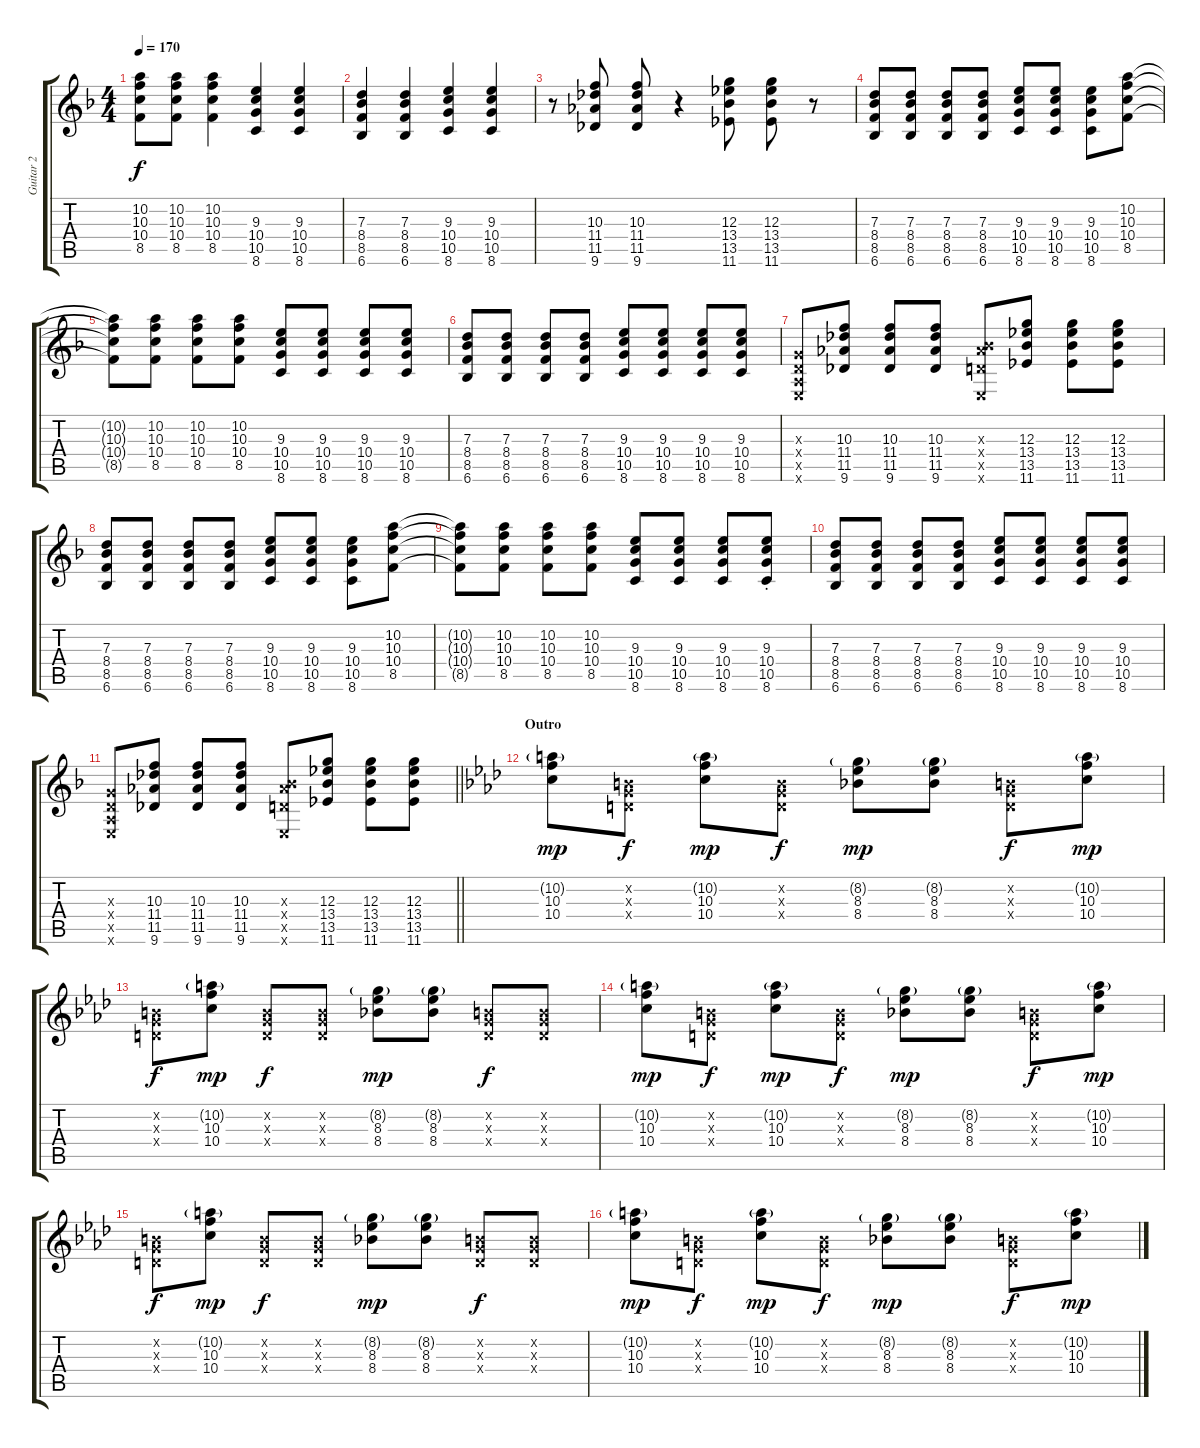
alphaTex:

\track ("Guitar 2" "Guitar 2") {instrument distortionguitar}
\staff {score tabs}
\tuning (E4 B3 G3 D3 A2 E2) {hide}
\ts (4 4)
\tempo 170
\clef g2
\ks f
(10.2{t} 10.3{t} 10.4{t} 8.5{t}).8{dy f} (10.2 10.3 10.4 8.5).8 (10.2 10.3 10.4 8.5).4 (9.3 10.4 10.5 8.6).4 (9.3 10.4 10.5 8.6).4 |
(7.3 8.4 8.5 6.6).4 (7.3 8.4 8.5 6.6).4 (9.3 10.4 10.5 8.6).4 (9.3 10.4 10.5 8.6).4 |
r.8 (10.3 11.4 11.5 9.6).8 (10.3 11.4 11.5 9.6).8 r.4 (12.3 13.4 13.5 11.6).8 (12.3 13.4 13.5 11.6).8 r.8{volume 14} |
(7.3 8.4 8.5 6.6).8 (7.3 8.4 8.5 6.6).8 (7.3 8.4 8.5 6.6).8 (7.3 8.4 8.5 6.6).8 (9.3 10.4 10.5 8.6).8 (9.3 10.4 10.5 8.6).8 (9.3 10.4 10.5 8.6).8 (10.2 10.3 10.4 8.5).8 |
(10.2{t} 10.3{t} 10.4{t} 8.5{t}).8 (10.2 10.3 10.4 8.5).8 (10.2 10.3 10.4 8.5).8 (10.2 10.3 10.4 8.5).8 (9.3 10.4 10.5 8.6).8 (9.3 10.4 10.5 8.6).8 (9.3 10.4 10.5 8.6).8 (9.3 10.4 10.5 8.6).8 |
(7.3 8.4 8.5 6.6).8 (7.3 8.4 8.5 6.6).8 (7.3 8.4 8.5 6.6).8 (7.3 8.4 8.5 6.6).8 (9.3 10.4 10.5 8.6).8 (9.3 10.4 10.5 8.6).8 (9.3 10.4 10.5 8.6).8 (9.3 10.4 10.5 8.6).8 |
(0.3{x} 0.4{x} 0.5{x} 0.6{x}).8 (10.3 11.4 11.5 9.6).8 (10.3 11.4 11.5 9.6).8 (10.3 11.4 11.5 9.6).8 (1.3{x} 0.4{x} 13.5{x} 0.6{x}).8 (12.3 13.4 13.5 11.6).8 (12.3 13.4 13.5 11.6).8 (12.3 13.4 13.5 11.6).8 |
(7.3 8.4 8.5 6.6).8 (7.3 8.4 8.5 6.6).8 (7.3 8.4 8.5 6.6).8 (7.3 8.4 8.5 6.6).8 (9.3 10.4 10.5 8.6).8 (9.3 10.4 10.5 8.6).8 (9.3 10.4 10.5 8.6).8 (10.2 10.3 10.4 8.5).8 |
(10.2{t} 10.3{t} 10.4{t} 8.5{t}).8 (10.2 10.3 10.4 8.5).8 (10.2 10.3 10.4 8.5).8 (10.2 10.3 10.4 8.5).8 (9.3 10.4 10.5 8.6).8 (9.3 10.4 10.5 8.6).8 (9.3 10.4 10.5 8.6).8 (9.3{st} 10.4{st} 10.5{st} 8.6{st}).8 |
(7.3 8.4 8.5 6.6).8 (7.3 8.4 8.5 6.6).8 (7.3 8.4 8.5 6.6).8 (7.3 8.4 8.5 6.6).8 (9.3 10.4 10.5 8.6).8 (9.3 10.4 10.5 8.6).8 (9.3 10.4 10.5 8.6).8 (9.3 10.4 10.5 8.6).8 |
\barLineRight lightlight
(0.3{x} 0.4{x} 0.5{x} 0.6{x}).8 (10.3 11.4 11.5 9.6).8 (10.3 11.4 11.5 9.6).8 (10.3 11.4 11.5 9.6).8 (1.3{x} 0.4{x} 13.5{x} 0.6{x}).8 (12.3 13.4 13.5 11.6).8 (12.3 13.4 13.5 11.6).8 (12.3 13.4 13.5 11.6).8 |
\section ("" "Outro")
\ks fminor
(10.2{g} 10.3 10.4).8{dy mp} (0.2{x} 0.3{x} 0.4{x}).8{dy f} (10.2{g} 10.3 10.4).8{dy mp} (0.2{x} 0.3{x} 0.4{x}).8{dy f} (8.2{g} 8.3 8.4).8{dy mp} (8.2{g} 8.3 8.4).8 (0.2{x} 0.3{x} 0.4{x}).8{dy f} (10.2{g} 10.3 10.4).8{dy mp} |
(0.2{x} 0.3{x} 0.4{x}).8{dy f} (10.2{g} 10.3 10.4).8{dy mp} (0.2{x} 0.3{x} 0.4{x}).8{dy f} (0.2{x} 0.3{x} 0.4{x}).8 (8.2{g} 8.3 8.4).8{dy mp} (8.2{g} 8.3 8.4).8 (0.2{x} 0.3{x} 0.4{x}).8{dy f} (0.2{x} 0.3{x} 0.4{x}).8 |
(10.2{g} 10.3 10.4).8{dy mp} (0.2{x} 0.3{x} 0.4{x}).8{dy f} (10.2{g} 10.3 10.4).8{dy mp} (0.2{x} 0.3{x} 0.4{x}).8{dy f} (8.2{g} 8.3 8.4).8{dy mp} (8.2{g} 8.3 8.4).8 (0.2{x} 0.3{x} 0.4{x}).8{dy f} (10.2{g} 10.3 10.4).8{dy mp} |
(0.2{x} 0.3{x} 0.4{x}).8{dy f} (10.2{g} 10.3 10.4).8{dy mp} (0.2{x} 0.3{x} 0.4{x}).8{dy f} (0.2{x} 0.3{x} 0.4{x}).8 (8.2{g} 8.3 8.4).8{dy mp} (8.2{g} 8.3 8.4).8 (0.2{x} 0.3{x} 0.4{x}).8{dy f} (0.2{x} 0.3{x} 0.4{x}).8 |
(10.2{g} 10.3 10.4).8{dy mp} (0.2{x} 0.3{x} 0.4{x}).8{dy f} (10.2{g} 10.3 10.4).8{dy mp} (0.2{x} 0.3{x} 0.4{x}).8{dy f} (8.2{g} 8.3 8.4).8{dy mp} (8.2{g} 8.3 8.4).8 (0.2{x} 0.3{x} 0.4{x}).8{dy f} (10.2{g} 10.3 10.4).8{dy mp}
